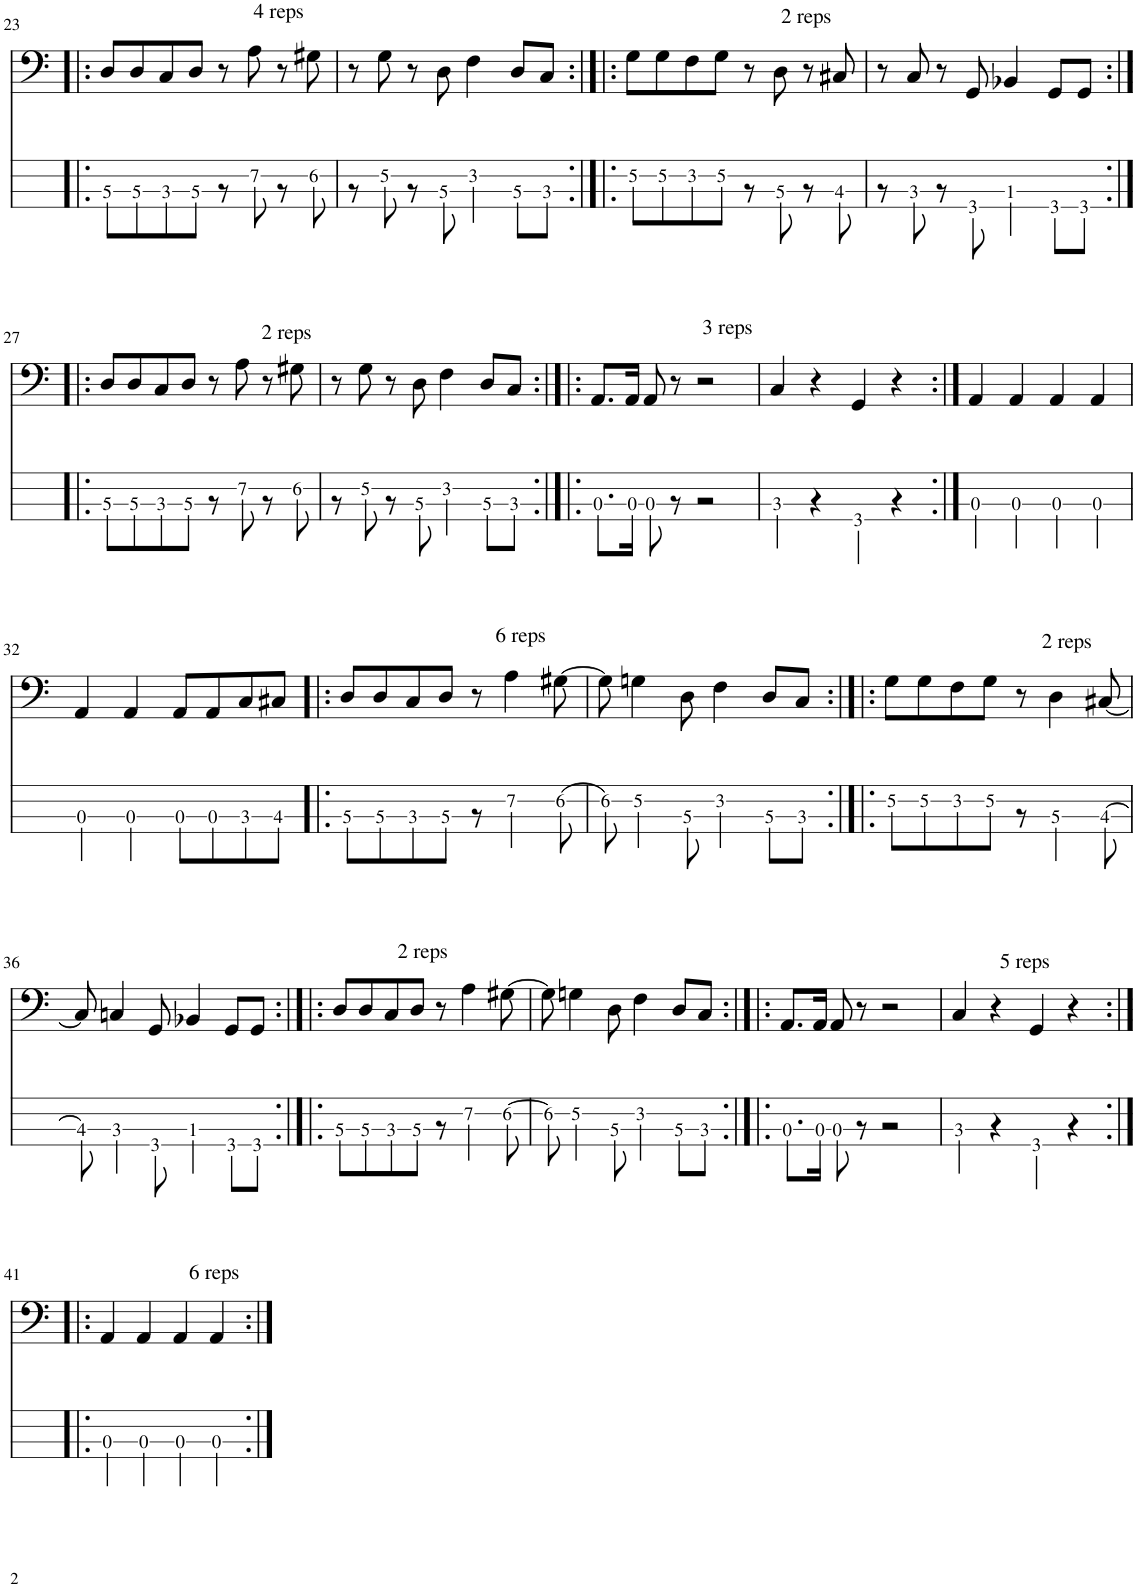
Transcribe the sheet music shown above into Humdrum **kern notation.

**kern	**kern
*part1	*part1
*staff2	*staff1
*I"Electric Bass	*
*I'El. B.	*
!!LO:PB:g=z
*	*clefF4
*Trd7c12	*Trd7c12
*k[]	*k[]
*M4/4	*M4/4
=23!|:	=23!|:
!	!LO:TX:a:t=4 reps
8D\L	8D/L
8D\	8D/
8C\	8C/
8D\J	8D/J
8r	8r
8A\	8A\
8r	8r
8G#\	8G#X\
=24	=24
8r	8r
8G\	8G\
8r	8r
8D\	8D\
4F\	4F\
8D\L	8D/L
8C\J	8C/J
=25:|!|:	=25:|!|:
!	!LO:TX:a:t=2 reps
8G\L	8G\L
8G\	8G\
8F\	8F\
8G\J	8G\J
8r	8r
8D\	8D\
8r	8r
8C#\	8C#X/
=26	=26
8r	8r
8C\	8C/
8r	8r
8GG\	8GG/
4BB-\	4BB-X/
8GG\L	8GG/L
8GG\J	8GG/J
!!LO:LB:g=z
=27:|!|:	=27:|!|:
!	!LO:TX:a:t=2 reps
8D\L	8D/L
8D\	8D/
8C\	8C/
8D\J	8D/J
8r	8r
8A\	8A\
8r	8r
8G#\	8G#X\
=28	=28
8r	8r
8G\	8G\
8r	8r
8D\	8D\
4F\	4F\
8D\L	8D/L
8C\J	8C/J
=29:|!|:	=29:|!|:
!	!LO:TX:a:t=3 reps
8.AA\L	8.AA/L
16AA\Jk	16AA/Jk
8AA\	8AA/
8r	8r
2r	2r
=30	=30
4C\	4C/
4r	4r
4GG\	4GG/
4r	4r
=31:|!	=31:|!
4AA\	4AA/
4AA\	4AA/
4AA\	4AA/
4AA\	4AA/
!!LO:LB:g=z
=32	=32
4AA\	4AA/
4AA\	4AA/
8AA\L	8AA/L
8AA\	8AA/
8C\	8C/
8C#\J	8C#X/J
=33!|:	=33!|:
!	!LO:TX:a:t=6 reps
8D\L	8D/L
8D\	8D/
8C\	8C/
8D\J	8D/J
8r	8r
4A\	4A\
[8G#\	[8G#X\
=34	=34
8G#\]	8G#\]
4G\	4Gn\
8D\	8D\
4F\	4F\
8D\L	8D/L
8C\J	8C/J
=35:|!|:	=35:|!|:
!	!LO:TX:a:t=2 reps
8G\L	8G\L
8G\	8G\
8F\	8F\
8G\J	8G\J
8r	8r
4D\	4D\
[8C#\	[8C#X/
!!LO:LB:g=z
=36	=36
8C#\]	8C#/]
4C\	4Cn/
8GG\	8GG/
4BB-\	4BB-X/
8GG\L	8GG/L
8GG\J	8GG/J
=37:|!|:	=37:|!|:
!	!LO:TX:a:t=2 reps
8D\L	8D/L
8D\	8D/
8C\	8C/
8D\J	8D/J
8r	8r
4A\	4A\
[8G#\	[8G#X\
=38	=38
8G#\]	8G#\]
4G\	4Gn\
8D\	8D\
4F\	4F\
8D\L	8D/L
8C\J	8C/J
=39:|!|:	=39:|!|:
!	!LO:TX:a:t=5 reps
8.AA\L	8.AA/L
16AA\Jk	16AA/Jk
8AA\	8AA/
8r	8r
2r	2r
=40	=40
4C\	4C/
4r	4r
4GG\	4GG/
4r	4r
!!LO:LB:g=z
=41:|!|:	=41:|!|:
!	!LO:TX:a:t=6 reps
4AA\	4AA/
4AA\	4AA/
4AA\	4AA/
4AA\	4AA/
=:|!	=:|!
*-	*-
